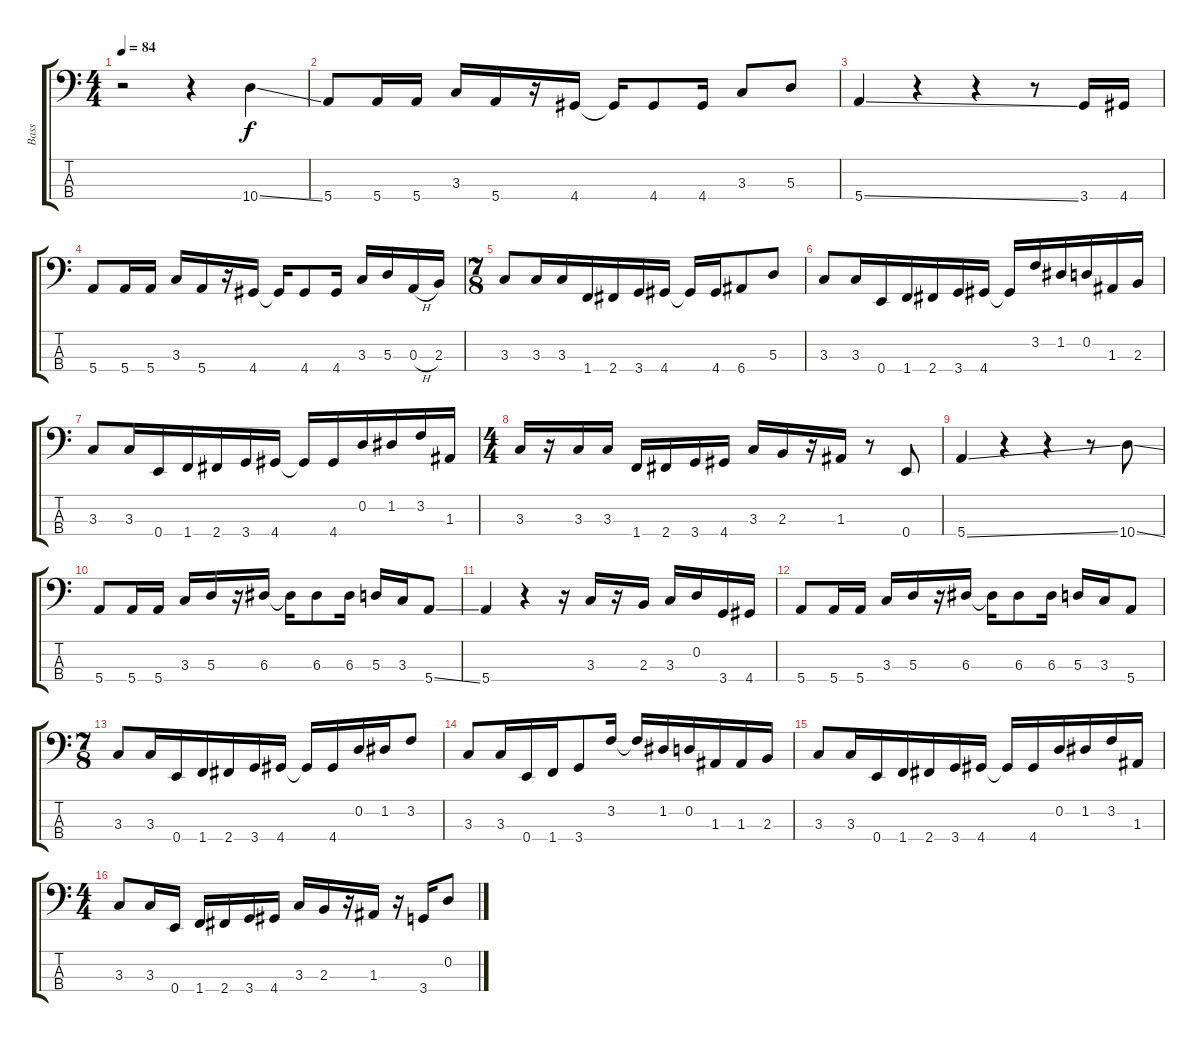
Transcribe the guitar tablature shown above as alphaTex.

\track ("Bass" "Bass") {instrument electricbasspick}
\staff {score tabs}
\tuning (G2 D2 A1 E1) {hide}
\ts (4 4)
\tempo 84
\clef f4
\ks c
r.2{dy f} r.4 10.4{ss}.4 |
5.4.8 5.4.16 5.4.16 3.3.16 5.4.16 r.16 4.4.16 4.4{t}.16 4.4.8 4.4.16 3.3.8 5.3.8 |
5.4{ss}.4 r.4 r.4 r.8 3.4.16 4.4.16 |
5.4.8 5.4.16 5.4.16 3.3.16 5.4.16 r.16 4.4.16 4.4{t}.16 4.4.8 4.4.16 3.3.16 5.3.16 0.3{h}.16 2.3.16 |
\ts (7 8)
3.3.8 3.3.16 3.3.16 1.4.16 2.4.16 3.4.16 4.4.16 4.4{t}.16 4.4.16 6.4.8 5.3.8 |
3.3.8 3.3.16 0.4.16 1.4.16 2.4.16 3.4.16 4.4.16 4.4{t}.16 3.2.16 1.2.16 0.2.16 1.3.16 2.3.16 |
3.3.8 3.3.16 0.4.16 1.4.16 2.4.16 3.4.16 4.4.16 4.4{t}.16 4.4.16 0.2.16 1.2.16 3.2.16 1.3.16 |
\ts (4 4)
3.3.16 r.16 3.3.16 3.3.16 1.4.16 2.4.16 3.4.16 4.4.16 3.3.16 2.3.16 r.16 1.3.16 r.8 0.4.8 |
5.4{ss}.4 r.4 r.4 r.8 10.4{ss}.8 |
5.4.8 5.4.16 5.4.16 3.3.16 5.3.16 r.16 6.3.16 6.3{t}.16 6.3.8 6.3.16 5.3.16 3.3.16 5.4{ss}.8 |
5.4.4 r.4 r.16 3.3.16 r.16 2.3.16 3.3.16 0.2.16 3.4.16 4.4.16 |
5.4.8 5.4.16 5.4.16 3.3.16 5.3.16 r.16 6.3.16 6.3{t}.16 6.3.8 6.3.16 5.3.16 3.3.16 5.4.8 |
\ts (7 8)
3.3.8 3.3.16 0.4.16 1.4.16 2.4.16 3.4.16 4.4.16 4.4{t}.16 4.4.16 0.2.16 1.2.16 3.2.8 |
3.3.8 3.3.16 0.4.16 1.4.16 3.4.8 3.2.16 3.2{t}.16 1.2.16 0.2.16 1.3.16 1.3.16 2.3.16 |
3.3.8 3.3.16 0.4.16 1.4.16 2.4.16 3.4.16 4.4.16 4.4{t}.16 4.4.16 0.2.16 1.2.16 3.2.16 1.3.16 |
\ts (4 4)
3.3.8 3.3.16 0.4.16 1.4.16 2.4.16 3.4.16 4.4.16 3.3.16 2.3.16 r.16 1.3.16 r.16 3.4.16 0.2.8
